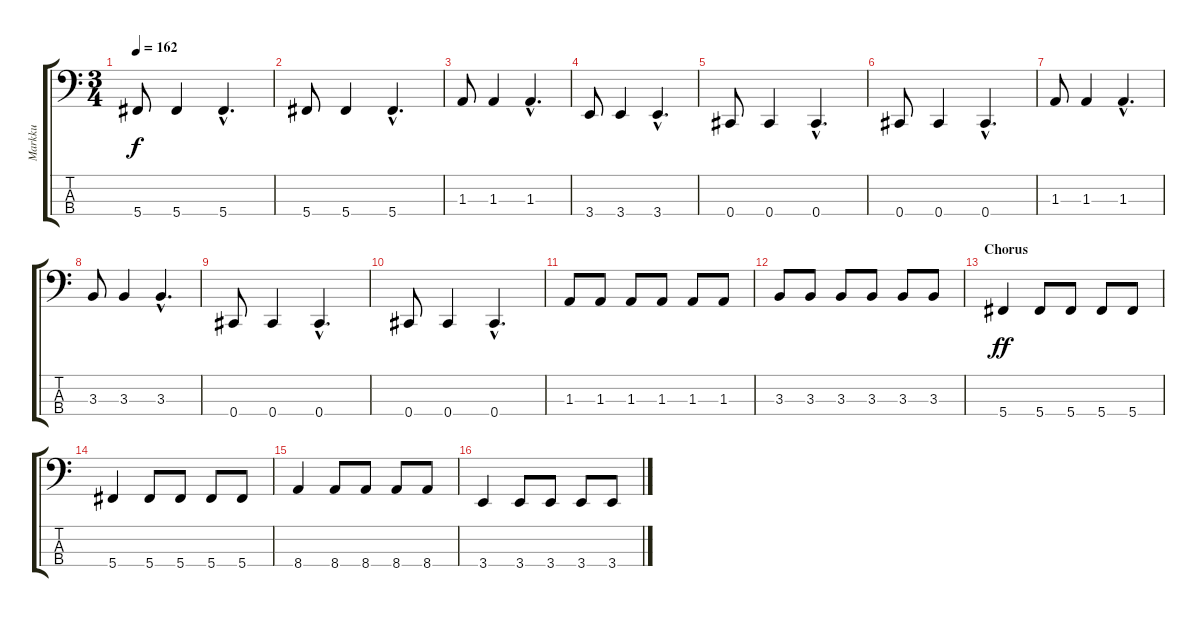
\track ("Markku" "Markku") {instrument electricbasspick}
\staff {score tabs}
\tuning (Gb2 Db2 Ab1 Db1) {hide}
\ts (3 4)
\tempo 162
\clef f4
\ks c
5.4.8{dy f} 5.4.4 5.4{hac}.4{d} |
5.4.8 5.4.4 5.4{hac}.4{d} |
1.3.8 1.3.4 1.3{hac}.4{d} |
3.4.8 3.4.4 3.4{hac}.4{d} |
0.4.8 0.4.4 0.4{hac}.4{d} |
0.4.8 0.4.4 0.4{hac}.4{d} |
1.3.8 1.3.4 1.3{hac}.4{d} |
3.3.8 3.3.4 3.3{hac}.4{d} |
0.4.8 0.4.4 0.4{hac}.4{d} |
0.4.8 0.4.4 0.4{hac}.4{d} |
1.3.8 1.3.8 1.3.8 1.3.8 1.3.8 1.3.8 |
3.3.8 3.3.8 3.3.8 3.3.8 3.3.8 3.3.8 |
\section ("" "Chorus")
5.4.4{dy ff} 5.4.8 5.4.8 5.4.8 5.4.8 |
5.4.4 5.4.8 5.4.8 5.4.8 5.4.8 |
8.4.4 8.4.8 8.4.8 8.4.8 8.4.8 |
3.4.4 3.4.8 3.4.8 3.4.8 3.4.8
